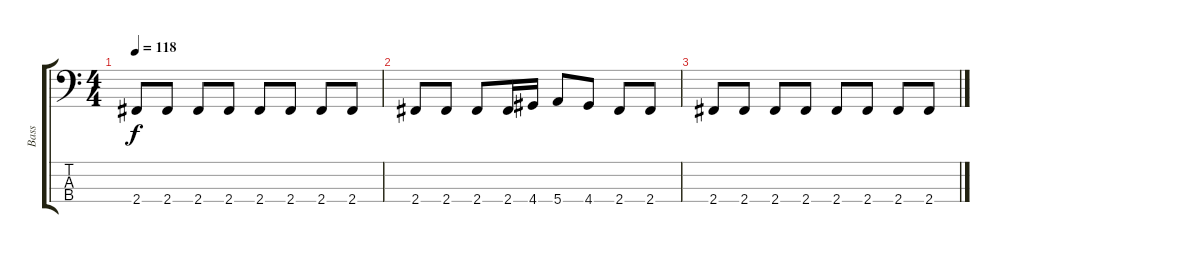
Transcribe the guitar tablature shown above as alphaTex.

\track ("Bass" "Bass") {instrument synthbass2}
\staff {score tabs}
\tuning (G2 D2 A1 E1) {hide}
\ts (4 4)
\tempo 118
\clef f4
\ks c
2.4.8{dy f} 2.4.8 2.4.8 2.4.8 2.4.8 2.4.8 2.4.8 2.4.8 |
2.4.8 2.4.8 2.4.8 2.4.16 4.4.16 5.4.8 4.4.8 2.4.8 2.4.8 |
2.4.8 2.4.8 2.4.8 2.4.8 2.4.8 2.4.8 2.4.8 2.4.8
